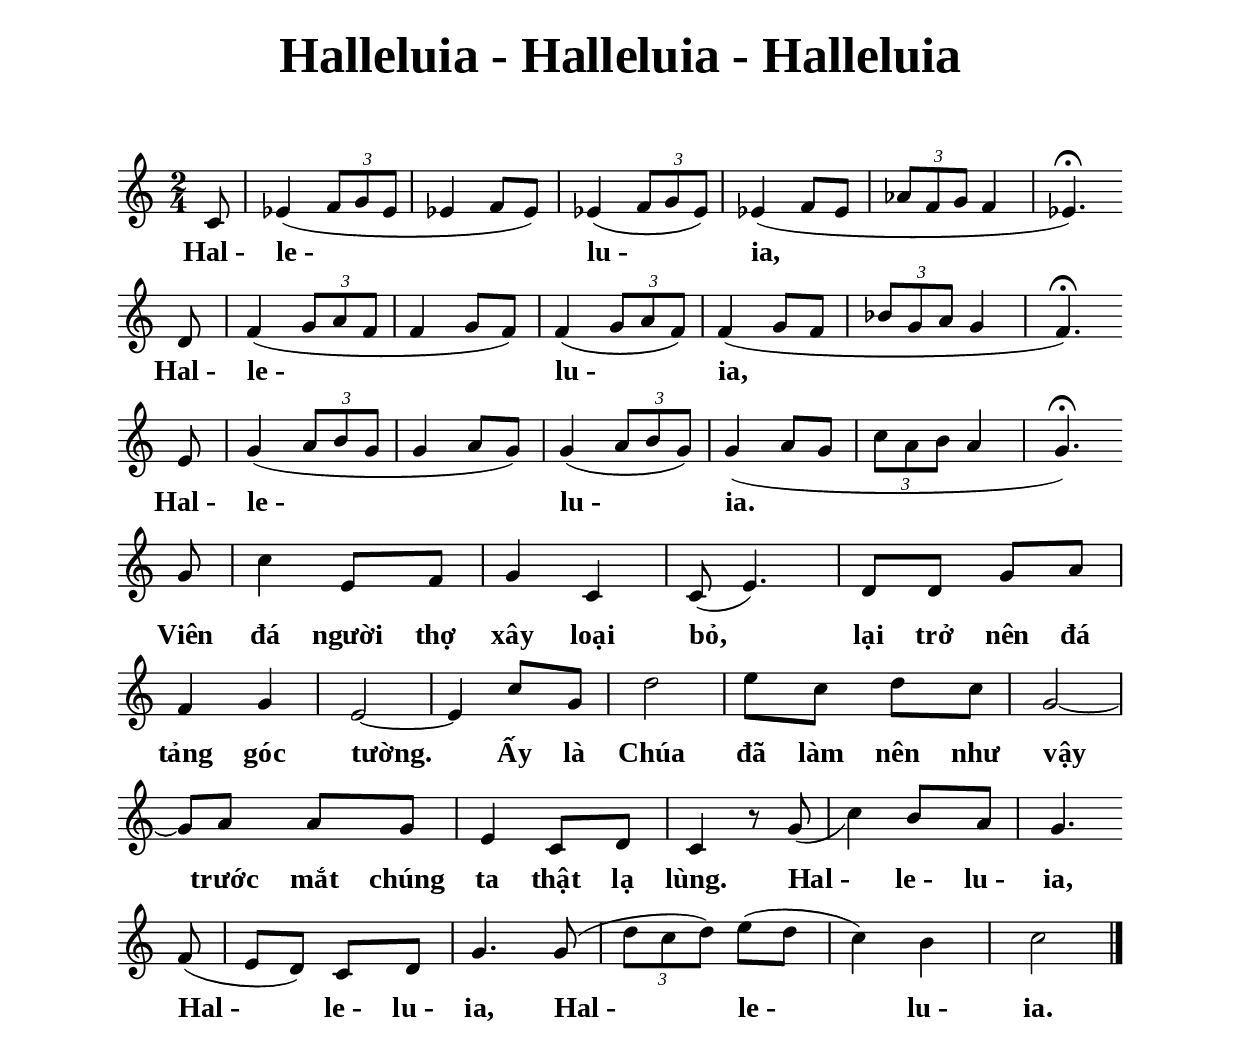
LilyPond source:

% Cài đặt chung
\version "2.20.0"
\include "english.ly"

\header {
  title = \markup { \fontsize #3 "Halleluia - Halleluia - Halleluia" }
  composer = " "
  arranger = " "
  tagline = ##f
}

global = {
  \key c \major
  \time 2/4
}

\paper {
  #(set-paper-size "a4")
  top-margin = 20\mm
  bottom-margin = 15\mm
  left-margin = 20\mm
  right-margin = 20\mm
  indent = #0
  #(define fonts
	 (make-pango-font-tree "Liberation Serif"
	 		       "Liberation Serif"
			       "Liberation Serif"
			       (/ 20 20)))
}

% Nhạc điệp khúc
nhacDiepKhuc = \relative c' {
  \partial 8 c8 |
  ef4 _(\tuplet 3/2 { f8 [g ef] } |
  ef4 f8 [ef]) |
  ef4 _(\tuplet 3/2 { f8 [g ef] }) |
  ef4 _(f8 [ef] |
  \tuplet 3/2 { af8 [f g] } f4 |
  ef4. \fermata) \bar "" \break
  
  d8 |
  f4 _(\tuplet 3/2 { g8 [a f] } |
  f4 g8 [f]) |
  f4 _(\tuplet 3/2 { g8 [a f] }) |
  f4 _(g8 [f] |
  \tuplet 3/2 { bf8 [g a] } g4 |
  f4. \fermata) \bar "" \break
  
  e8 |
  g4 _(\tuplet 3/2 { a8 [b g] } |
  g4 a8 [g]) |
  g4 _(\tuplet 3/2 { a8 [b g] }) |
  g4 _(a8 [g] \tuplet 3/2 { c8 [a b] } a4 |
  g4. \fermata ) \bar "" \break
  
  g8 |
  c4 e,8 [f] |
  g4 c, |
  c8 (e4.) |
  d8 [d] g [a] |
  f4 g |
  e2 ~ |
  e4 c'8 [g] |
  d'2 |
  e8 [c] d [c] |
  g2 ~ |
  g8 a a g |
  e4 c8 [d] |
  c4 r8 g' _( |
  c4) b8 [a] |
  g4. \break
  f8 _( |
  [e d]) c d |
  g4. g8 ( |
  \tuplet 3/2 { d'8 [c d] }) e8 ([d] |
  c4) b |
  c2 \bar "|."
}


% Lời điệp khúc
loiDiepKhuc = \lyricmode {
  "Hal -" "le -" "lu -" ia,
  "Hal -" "le -" "lu -" ia,
  "Hal -" "le -" "lu -" ia.
  Viên đá người thợ xây loại bỏ,
  lại trở nên đá tảng góc tường.
  Ấy là Chúa đã làm nên như vậy
  trước mắt chúng ta thật lạ lùng.
  "Hal -" "le -" "lu -" ia,
  "Hal -" "le -" "lu -" ia,
  "Hal -" "le -" "lu -" ia.
}

% Dàn trang
\score {
  \new ChoirStaff <<
    \new Staff <<
      \new Voice = "sopranos" {
        \global \stemNeutral \nhacDiepKhuc
      }
    >>
    \new Lyrics \with {
          \override VerticalAxisGroup.
            nonstaff-relatedstaff-spacing.padding = #1.2
          \override VerticalAxisGroup.
            nonstaff-unrelatedstaff-spacing.padding = #1
        }
        \lyricsto sopranos \loiDiepKhuc
  >>
  \layout {
    \override Lyrics.LyricText.font-series = #'bold
    \override Lyrics.LyricText.font-size = #+2
    \override Lyrics.LyricSpace.minimum-distance = #3.0
    \override Score.BarNumber.break-visibility = ##(#f #f #f)
    \override Score.SpacingSpanner.uniform-stretching = ##t
    \set Score.barAlways = ##t
    \set Score.defaultBarType = ""
  } 
}
